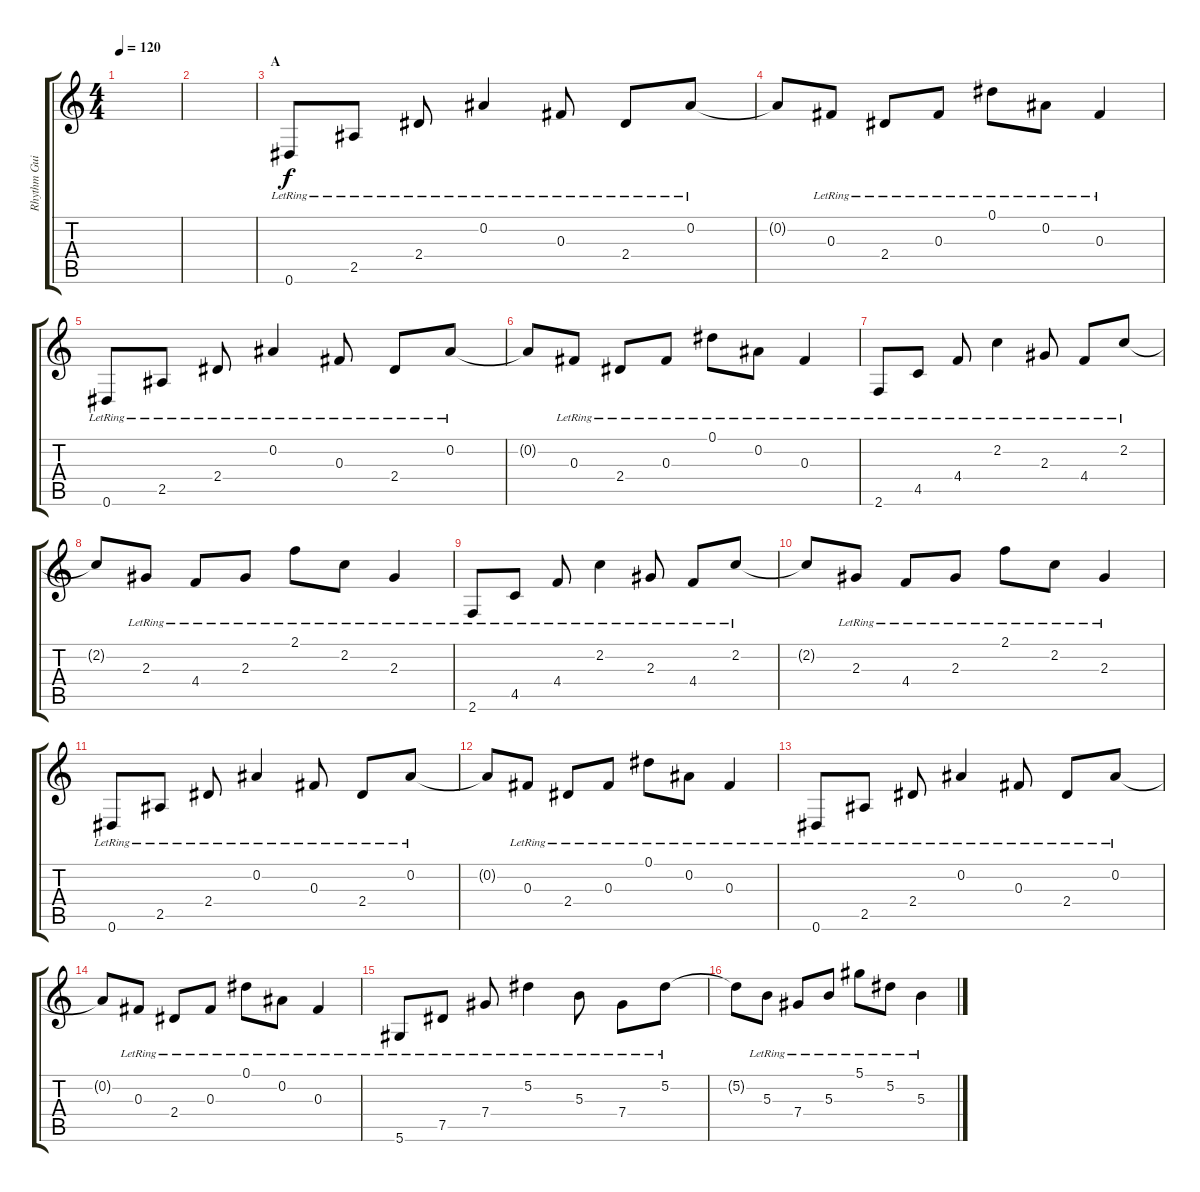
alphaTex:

\track ("Rhythm Guitar" "Rhythm Gui") {instrument acousticguitarnylon}
\staff {score tabs}
\tuning (Eb4 Bb3 Gb3 Db3 Ab2 Eb2) {hide}
\ts (4 4)
\tempo 120
\clef g2
\ks c
|
|
\section ("" "A")
0.6{lr}.8 2.5{lr}.8 2.4{lr}.8 0.2{lr}.4 0.3{lr}.8 2.4{lr}.8 0.2{lr}.8 |
0.2{t}.8 0.3{lr}.8 2.4{lr}.8 0.3{lr}.8 0.1{lr}.8 0.2{lr}.8 0.3{lr}.4 |
0.6{lr}.8 2.5{lr}.8 2.4{lr}.8 0.2{lr}.4 0.3{lr}.8 2.4{lr}.8 0.2{lr}.8 |
0.2{t}.8 0.3{lr}.8 2.4{lr}.8 0.3{lr}.8 0.1{lr}.8 0.2{lr}.8 0.3{lr}.4 |
2.6{lr}.8 4.5{lr}.8 4.4{lr}.8 2.2{lr}.4 2.3{lr}.8 4.4{lr}.8 2.2{lr}.8 |
2.2{t}.8 2.3{lr}.8 4.4{lr}.8 2.3{lr}.8 2.1{lr}.8 2.2{lr}.8 2.3{lr}.4 |
2.6{lr}.8 4.5{lr}.8 4.4{lr}.8 2.2{lr}.4 2.3{lr}.8 4.4{lr}.8 2.2{lr}.8 |
2.2{t}.8 2.3{lr}.8 4.4{lr}.8 2.3{lr}.8 2.1{lr}.8 2.2{lr}.8 2.3{lr}.4 |
0.6{lr}.8 2.5{lr}.8 2.4{lr}.8 0.2{lr}.4 0.3{lr}.8 2.4{lr}.8 0.2{lr}.8 |
0.2{t}.8 0.3{lr}.8 2.4{lr}.8 0.3{lr}.8 0.1{lr}.8 0.2{lr}.8 0.3{lr}.4 |
0.6{lr}.8 2.5{lr}.8 2.4{lr}.8 0.2{lr}.4 0.3{lr}.8 2.4{lr}.8 0.2{lr}.8 |
0.2{t}.8 0.3{lr}.8 2.4{lr}.8 0.3{lr}.8 0.1{lr}.8 0.2{lr}.8 0.3{lr}.4 |
5.6{lr}.8 7.5{lr}.8 7.4{lr}.8 5.2{lr}.4 5.3{lr}.8 7.4{lr}.8 5.2{lr}.8 |
5.2{t}.8 5.3{lr}.8 7.4{lr}.8 5.3{lr}.8 5.1{lr}.8 5.2{lr}.8 5.3{lr}.4
